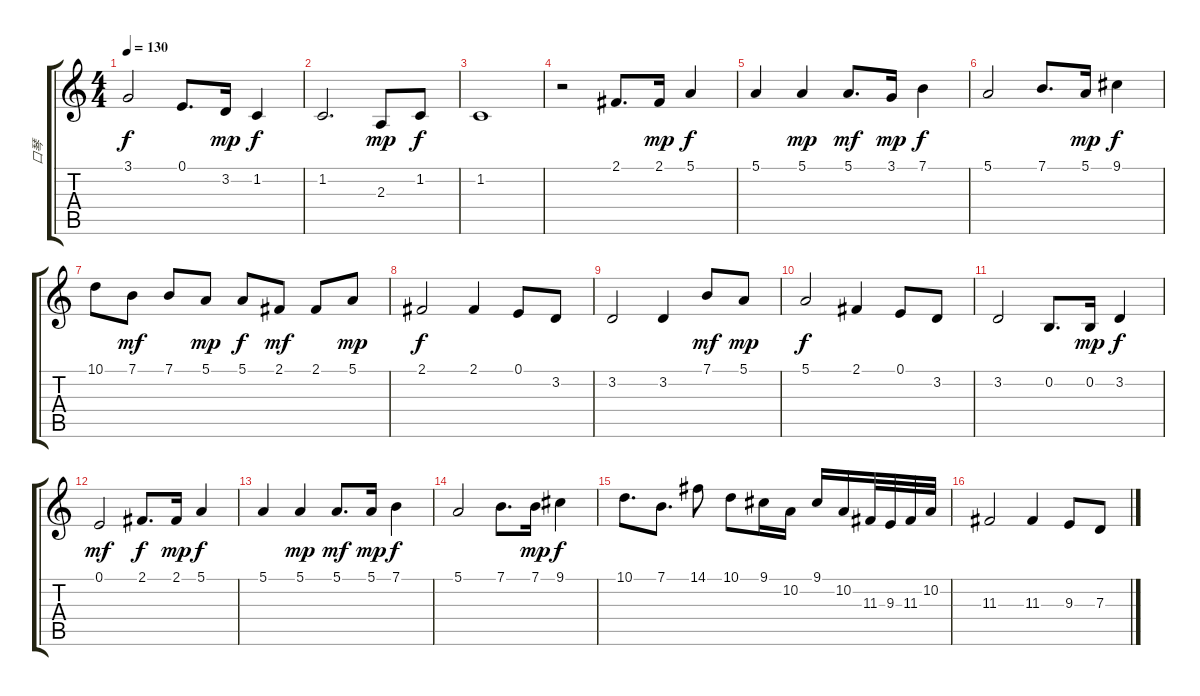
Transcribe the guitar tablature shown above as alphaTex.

\track ("口琴" "口琴") {instrument harmonica}
\staff {score tabs}
\tuning (E4 B3 G3 D3 A2 E2) {hide}
\ts (4 4)
\tempo 130
\clef g2
\ks c
3.1.2{dy f} 0.1.8{d} 3.2.16{dy mp} 1.2.4{dy f} |
1.2.2{d} 2.3.8{dy mp} 1.2.8{dy f} |
1.2.1 |
r.2 2.1.8{d} 2.1.16{dy mp} 5.1.4{dy f} |
5.1.4 5.1.4{dy mp} 5.1.8{d dy mf} 3.1.16{dy mp} 7.1.4{dy f} |
5.1.2 7.1.8{d} 5.1.16{dy mp} 9.1.4{dy f} |
10.1.8 7.1.8{dy mf} 7.1.8 5.1.8{dy mp} 5.1.8{dy f} 2.1.8{dy mf} 2.1.8 5.1.8{dy mp} |
2.1.2{dy f} 2.1.4 0.1.8 3.2.8 |
3.2.2 3.2.4 7.1.8{dy mf} 5.1.8{dy mp} |
5.1.2{dy f} 2.1.4 0.1.8 3.2.8 |
3.2.2 0.2.8{d} 0.2.16{dy mp} 3.2.4{dy f} |
0.1.2{dy mf} 2.1.8{d dy f} 2.1.16{dy mp} 5.1.4{dy f} |
5.1.4 5.1.4{dy mp} 5.1.8{d dy mf} 5.1.16{dy mp} 7.1.4{dy f} |
5.1.2 7.1.8{d} 7.1.16{dy mp} 9.1.4{dy f} |
10.1.8{d} 7.1.8{d} 14.1.8 10.1.8 9.1.16 10.2.16 9.1.16 10.2.16 11.3.32 9.3.32 11.3.32 10.2.32 |
11.3.2 11.3.4 9.3.8 7.3.8
